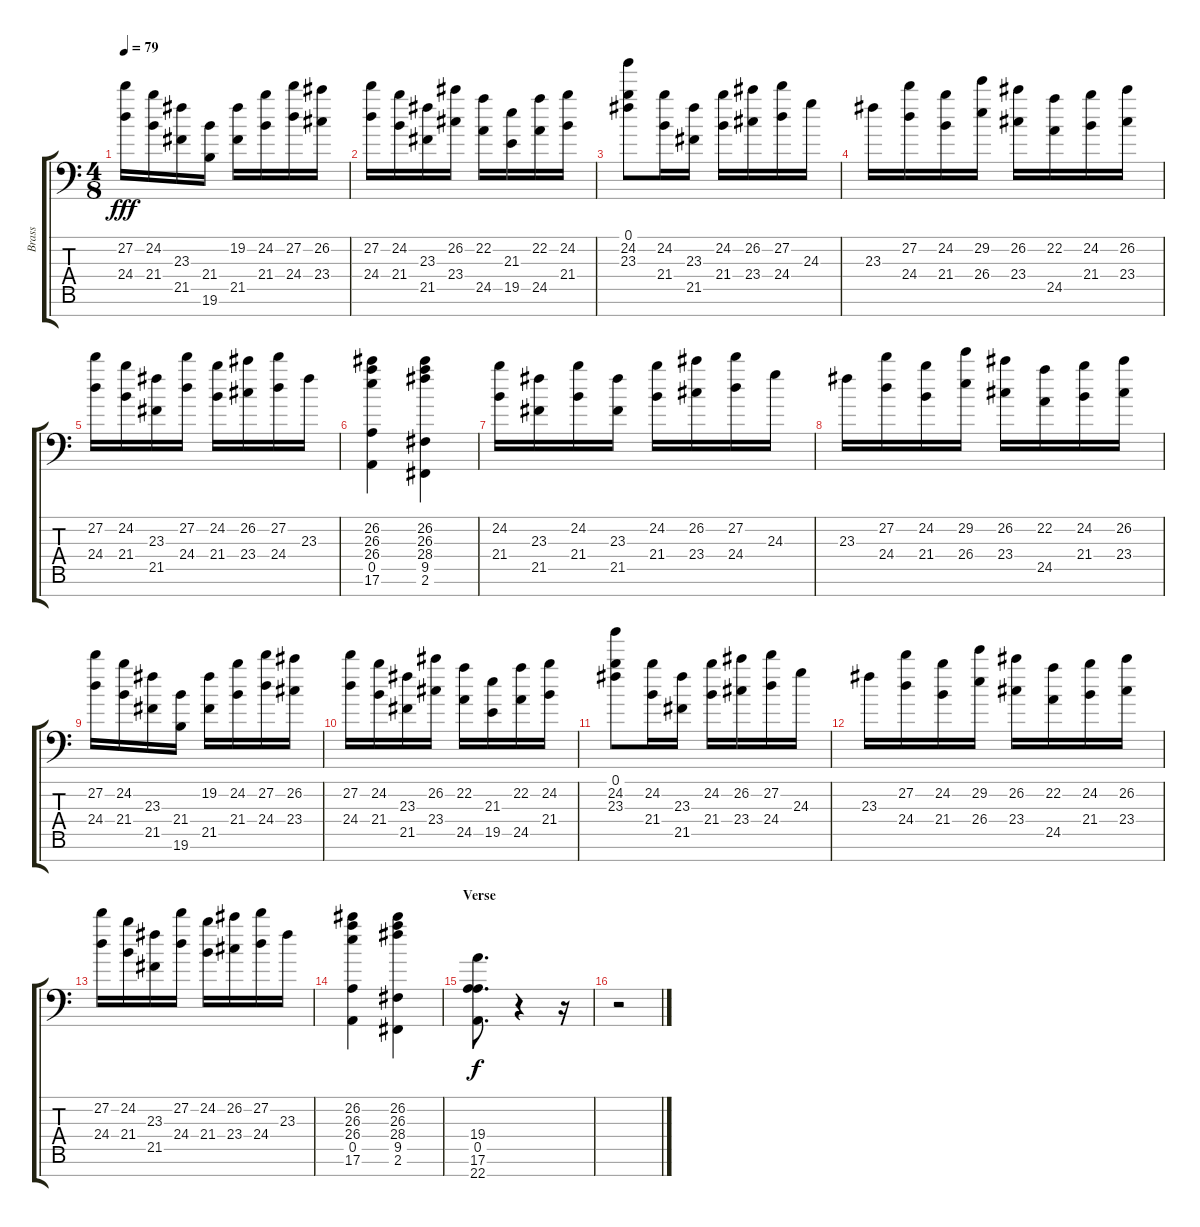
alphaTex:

\track ("Brass" "Brass") {instrument brasssection}
\staff {score tabs}
\tuning (B6 B3 G3 D3 A2 E2 B-1) {hide}
\ts (4 8)
\tempo 79
\clef f4
\ks c
(27.2 24.4).16{dy fff} (24.2 21.4).16 (23.3 21.5).16 (21.4 19.6).16 (19.2 21.5).16 (24.2 21.4).16 (27.2 24.4).16 (26.2 23.4).16 |
(27.2 24.4).16 (24.2 21.4).16 (23.3 21.5).16 (26.2 23.4).16 (22.2 24.5).16 (21.3 19.5).16 (22.2 24.5).16 (24.2 21.4).16 |
(0.1 24.2 23.3).8 (24.2 21.4).16 (23.3 21.5).16 (24.2 21.4).16 (26.2 23.4).16 (27.2 24.4).16 24.3.16 |
23.3.16 (27.2 24.4).16 (24.2 21.4).16 (29.2 26.4).16 (26.2 23.4).16 (22.2 24.5).16 (24.2 21.4).16 (26.2 23.4).16 |
(27.2 24.4).16 (24.2 21.4).16 (23.3 21.5).16 (27.2 24.4).16 (24.2 21.4).16 (26.2 23.4).16 (27.2 24.4).16 23.3.16 |
(26.2 26.3 26.4 0.5 17.6).4 (26.2 26.3 28.4 9.5 2.6).4 |
(24.2 21.4).16 (23.3 21.5).16 (24.2 21.4).16 (23.3 21.5).16 (24.2 21.4).16 (26.2 23.4).16 (27.2 24.4).16 24.3.16 |
23.3.16 (27.2 24.4).16 (24.2 21.4).16 (29.2 26.4).16 (26.2 23.4).16 (22.2 24.5).16 (24.2 21.4).16 (26.2 23.4).16 |
(27.2 24.4).16 (24.2 21.4).16 (23.3 21.5).16 (21.4 19.6).16 (19.2 21.5).16 (24.2 21.4).16 (27.2 24.4).16 (26.2 23.4).16 |
(27.2 24.4).16 (24.2 21.4).16 (23.3 21.5).16 (26.2 23.4).16 (22.2 24.5).16 (21.3 19.5).16 (22.2 24.5).16 (24.2 21.4).16 |
(0.1 24.2 23.3).8 (24.2 21.4).16 (23.3 21.5).16 (24.2 21.4).16 (26.2 23.4).16 (27.2 24.4).16 24.3.16 |
23.3.16 (27.2 24.4).16 (24.2 21.4).16 (29.2 26.4).16 (26.2 23.4).16 (22.2 24.5).16 (24.2 21.4).16 (26.2 23.4).16 |
(27.2 24.4).16 (24.2 21.4).16 (23.3 21.5).16 (27.2 24.4).16 (24.2 21.4).16 (26.2 23.4).16 (27.2 24.4).16 23.3.16 |
(26.2 26.3 26.4 0.5 17.6).4 (26.2 26.3 28.4 9.5 2.6).4 |
\section ("" "Verse")
(19.4 0.5 17.6 22.7).8{d dy f} r.4 r.16 |
r.2
